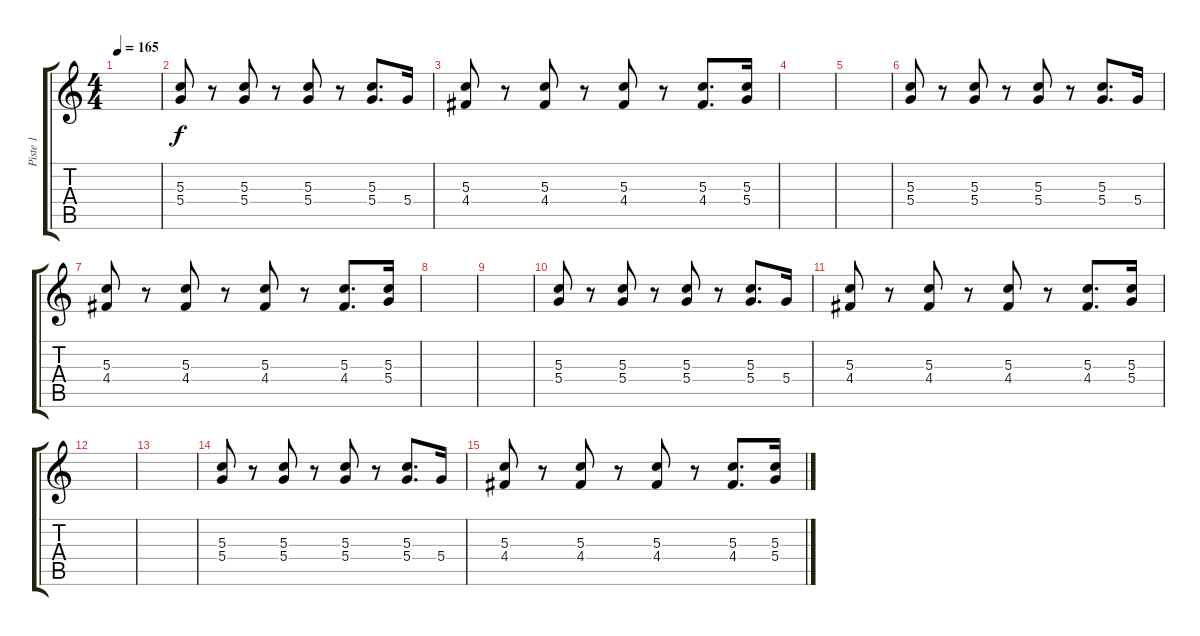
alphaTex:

\track ("Piste 1" "Piste 1") {instrument distortionguitar}
\staff {score tabs}
\tuning (E4 B3 G3 D3 A2 E2) {hide}
\ts (4 4)
\tempo 165
\clef g2
\ks c
|
(5.3 5.4).8 r.8 (5.3 5.4).8 r.8 (5.3 5.4).8 r.8 (5.3 5.4).8{d} 5.4.16 |
(5.3 4.4).8 r.8 (5.3 4.4).8 r.8 (5.3 4.4).8 r.8 (5.3 4.4).8{d} (5.3 5.4).16 |
|
|
(5.3 5.4).8 r.8 (5.3 5.4).8 r.8 (5.3 5.4).8 r.8 (5.3 5.4).8{d} 5.4.16 |
(5.3 4.4).8 r.8 (5.3 4.4).8 r.8 (5.3 4.4).8 r.8 (5.3 4.4).8{d} (5.3 5.4).16 |
|
|
(5.3 5.4).8 r.8 (5.3 5.4).8 r.8 (5.3 5.4).8 r.8 (5.3 5.4).8{d} 5.4.16 |
(5.3 4.4).8 r.8 (5.3 4.4).8 r.8 (5.3 4.4).8 r.8 (5.3 4.4).8{d} (5.3 5.4).16 |
|
|
(5.3 5.4).8 r.8 (5.3 5.4).8 r.8 (5.3 5.4).8 r.8 (5.3 5.4).8{d} 5.4.16 |
(5.3 4.4).8 r.8 (5.3 4.4).8 r.8 (5.3 4.4).8 r.8 (5.3 4.4).8{d} (5.3 5.4).16
